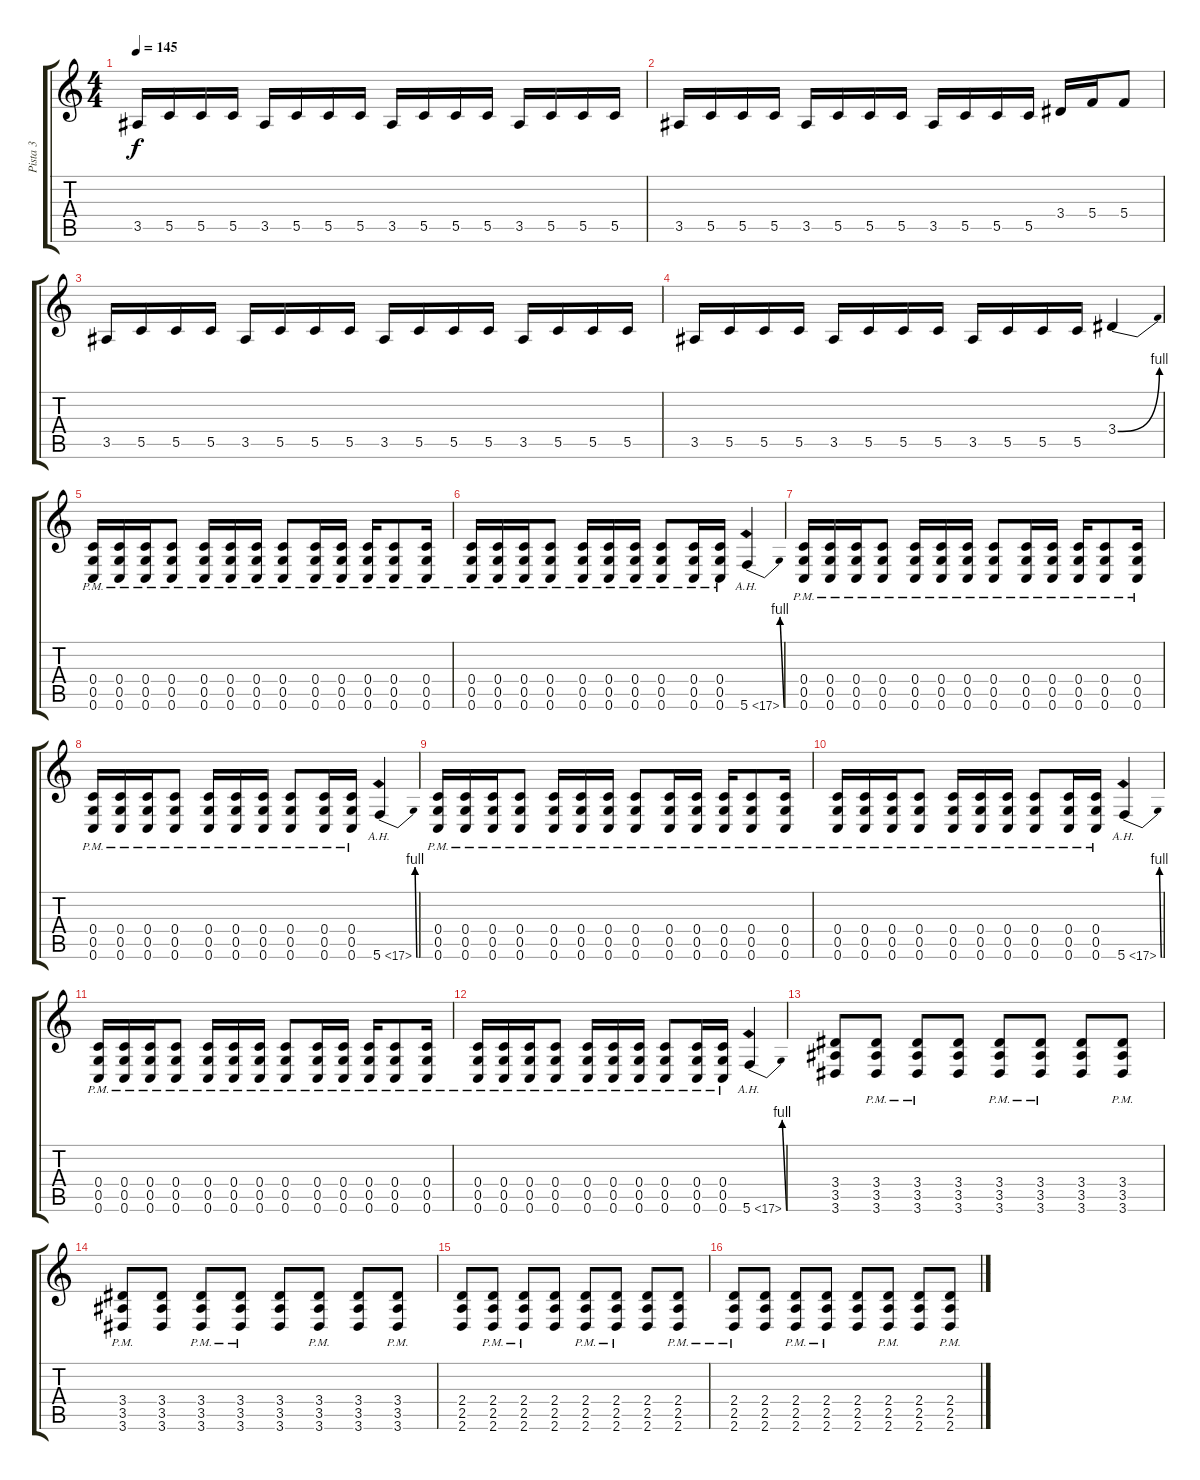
\track ("Pista 3" "Pista 3") {instrument distortionguitar}
\staff {score tabs}
\tuning (D4 A3 F3 C3 G2 C2) {hide}
\ts (4 4)
\tempo 145
\clef g2
\ks c
3.5.16{dy f} 5.5.16 5.5.16 5.5.16 3.5.16 5.5.16 5.5.16 5.5.16 3.5.16 5.5.16 5.5.16 5.5.16 3.5.16 5.5.16 5.5.16 5.5.16 |
3.5.16 5.5.16 5.5.16 5.5.16 3.5.16 5.5.16 5.5.16 5.5.16 3.5.16 5.5.16 5.5.16 5.5.16 3.4.16 5.4.16 5.4.8 |
3.5.16 5.5.16 5.5.16 5.5.16 3.5.16 5.5.16 5.5.16 5.5.16 3.5.16 5.5.16 5.5.16 5.5.16 3.5.16 5.5.16 5.5.16 5.5.16 |
3.5.16 5.5.16 5.5.16 5.5.16 3.5.16 5.5.16 5.5.16 5.5.16 3.5.16 5.5.16 5.5.16 5.5.16 3.4{be (bend 0 0 60 4)}.4 |
(0.4{pm} 0.5{pm} 0.6{pm}).16 (0.4{pm} 0.5{pm} 0.6{pm}).16 (0.4{pm} 0.5{pm} 0.6{pm}).16 (0.4{pm} 0.5{pm} 0.6{pm}).8 (0.4{pm} 0.5{pm} 0.6{pm}).16 (0.4{pm} 0.5{pm} 0.6{pm}).16 (0.4{pm} 0.5{pm} 0.6{pm}).16 (0.4{pm} 0.5{pm} 0.6{pm}).8 (0.4{pm} 0.5{pm} 0.6{pm}).16 (0.4{pm} 0.5{pm} 0.6{pm}).16 (0.4{pm} 0.5{pm} 0.6{pm}).16 (0.4{pm} 0.5{pm} 0.6{pm}).8 (0.4{pm} 0.5{pm} 0.6{pm}).16 |
(0.4{pm} 0.5{pm} 0.6{pm}).16 (0.4{pm} 0.5{pm} 0.6{pm}).16 (0.4{pm} 0.5{pm} 0.6{pm}).16 (0.4{pm} 0.5{pm} 0.6{pm}).8 (0.4{pm} 0.5{pm} 0.6{pm}).16 (0.4{pm} 0.5{pm} 0.6{pm}).16 (0.4{pm} 0.5{pm} 0.6{pm}).16 (0.4{pm} 0.5{pm} 0.6{pm}).8 (0.4{pm} 0.5{pm} 0.6{pm}).16 (0.4{pm} 0.5{pm} 0.6{pm}).16 5.6{be (bend 0 0 60 4) ah 12}.4 |
(0.4{pm} 0.5{pm} 0.6{pm}).16 (0.4{pm} 0.5{pm} 0.6{pm}).16 (0.4{pm} 0.5{pm} 0.6{pm}).16 (0.4{pm} 0.5{pm} 0.6{pm}).8 (0.4{pm} 0.5{pm} 0.6{pm}).16 (0.4{pm} 0.5{pm} 0.6{pm}).16 (0.4{pm} 0.5{pm} 0.6{pm}).16 (0.4{pm} 0.5{pm} 0.6{pm}).8 (0.4{pm} 0.5{pm} 0.6{pm}).16 (0.4{pm} 0.5{pm} 0.6{pm}).16 (0.4{pm} 0.5{pm} 0.6{pm}).16 (0.4{pm} 0.5{pm} 0.6{pm}).8 (0.4{pm} 0.5{pm} 0.6{pm}).16 |
(0.4{pm} 0.5{pm} 0.6{pm}).16 (0.4{pm} 0.5{pm} 0.6{pm}).16 (0.4{pm} 0.5{pm} 0.6{pm}).16 (0.4{pm} 0.5{pm} 0.6{pm}).8 (0.4{pm} 0.5{pm} 0.6{pm}).16 (0.4{pm} 0.5{pm} 0.6{pm}).16 (0.4{pm} 0.5{pm} 0.6{pm}).16 (0.4{pm} 0.5{pm} 0.6{pm}).8 (0.4{pm} 0.5{pm} 0.6{pm}).16 (0.4{pm} 0.5{pm} 0.6{pm}).16 5.6{be (bend 0 0 60 4) ah 12}.4 |
(0.4{pm} 0.5{pm} 0.6{pm}).16 (0.4{pm} 0.5{pm} 0.6{pm}).16 (0.4{pm} 0.5{pm} 0.6{pm}).16 (0.4{pm} 0.5{pm} 0.6{pm}).8 (0.4{pm} 0.5{pm} 0.6{pm}).16 (0.4{pm} 0.5{pm} 0.6{pm}).16 (0.4{pm} 0.5{pm} 0.6{pm}).16 (0.4{pm} 0.5{pm} 0.6{pm}).8 (0.4{pm} 0.5{pm} 0.6{pm}).16 (0.4{pm} 0.5{pm} 0.6{pm}).16 (0.4{pm} 0.5{pm} 0.6{pm}).16 (0.4{pm} 0.5{pm} 0.6{pm}).8 (0.4{pm} 0.5{pm} 0.6{pm}).16 |
(0.4{pm} 0.5{pm} 0.6{pm}).16 (0.4{pm} 0.5{pm} 0.6{pm}).16 (0.4{pm} 0.5{pm} 0.6{pm}).16 (0.4{pm} 0.5{pm} 0.6{pm}).8 (0.4{pm} 0.5{pm} 0.6{pm}).16 (0.4{pm} 0.5{pm} 0.6{pm}).16 (0.4{pm} 0.5{pm} 0.6{pm}).16 (0.4{pm} 0.5{pm} 0.6{pm}).8 (0.4{pm} 0.5{pm} 0.6{pm}).16 (0.4{pm} 0.5{pm} 0.6{pm}).16 5.6{be (bend 0 0 60 4) ah 12}.4 |
(0.4{pm} 0.5{pm} 0.6{pm}).16 (0.4{pm} 0.5{pm} 0.6{pm}).16 (0.4{pm} 0.5{pm} 0.6{pm}).16 (0.4{pm} 0.5{pm} 0.6{pm}).8 (0.4{pm} 0.5{pm} 0.6{pm}).16 (0.4{pm} 0.5{pm} 0.6{pm}).16 (0.4{pm} 0.5{pm} 0.6{pm}).16 (0.4{pm} 0.5{pm} 0.6{pm}).8 (0.4{pm} 0.5{pm} 0.6{pm}).16 (0.4{pm} 0.5{pm} 0.6{pm}).16 (0.4{pm} 0.5{pm} 0.6{pm}).16 (0.4{pm} 0.5{pm} 0.6{pm}).8 (0.4{pm} 0.5{pm} 0.6{pm}).16 |
(0.4{pm} 0.5{pm} 0.6{pm}).16 (0.4{pm} 0.5{pm} 0.6{pm}).16 (0.4{pm} 0.5{pm} 0.6{pm}).16 (0.4{pm} 0.5{pm} 0.6{pm}).8 (0.4{pm} 0.5{pm} 0.6{pm}).16 (0.4{pm} 0.5{pm} 0.6{pm}).16 (0.4{pm} 0.5{pm} 0.6{pm}).16 (0.4{pm} 0.5{pm} 0.6{pm}).8 (0.4{pm} 0.5{pm} 0.6{pm}).16 (0.4{pm} 0.5{pm} 0.6{pm}).16 5.6{be (bend 0 0 60 4) ah 12}.4 |
(3.4 3.5 3.6).8 (3.4{pm} 3.5{pm} 3.6{pm}).8 (3.4{pm} 3.5{pm} 3.6{pm}).8 (3.4 3.5 3.6).8 (3.4{pm} 3.5{pm} 3.6{pm}).8 (3.4{pm} 3.5{pm} 3.6{pm}).8 (3.4 3.5 3.6).8 (3.4{pm} 3.5{pm} 3.6{pm}).8 |
(3.4{pm} 3.5{pm} 3.6{pm}).8 (3.4 3.5 3.6).8 (3.4{pm} 3.5{pm} 3.6{pm}).8 (3.4{pm} 3.5{pm} 3.6{pm}).8 (3.4 3.5 3.6).8 (3.4{pm} 3.5{pm} 3.6{pm}).8 (3.4 3.5 3.6).8 (3.4{pm} 3.5{pm} 3.6{pm}).8 |
(2.4 2.5 2.6).8 (2.4{pm} 2.5{pm} 2.6{pm}).8 (2.4{pm} 2.5{pm} 2.6{pm}).8 (2.4 2.5 2.6).8 (2.4{pm} 2.5{pm} 2.6{pm}).8 (2.4{pm} 2.5{pm} 2.6{pm}).8 (2.4 2.5 2.6).8 (2.4{pm} 2.5{pm} 2.6{pm}).8 |
(2.4{pm} 2.5{pm} 2.6{pm}).8 (2.4 2.5 2.6).8 (2.4{pm} 2.5{pm} 2.6{pm}).8 (2.4{pm} 2.5{pm} 2.6{pm}).8 (2.4 2.5 2.6).8 (2.4{pm} 2.5{pm} 2.6{pm}).8 (2.4 2.5 2.6).8 (2.4{pm} 2.5{pm} 2.6{pm}).8
